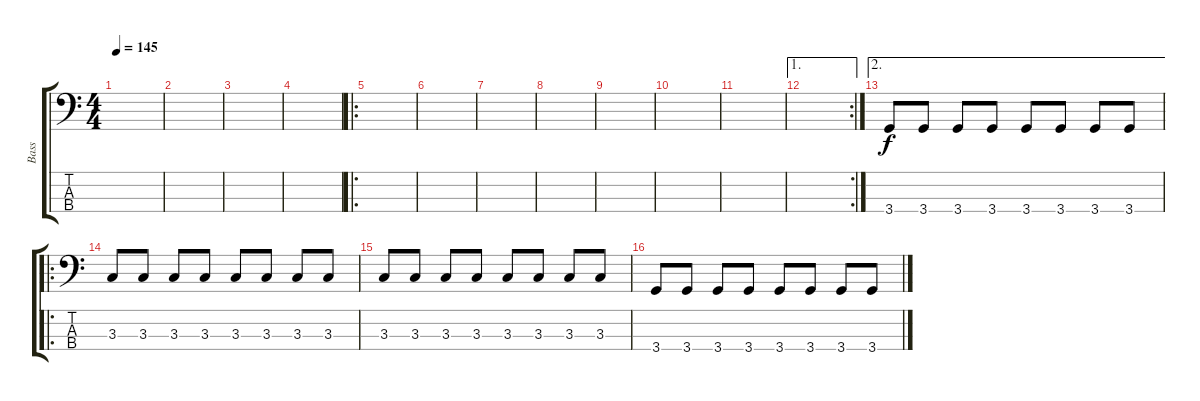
\track ("Bass" "Bass") {instrument fretlessbass}
\staff {score tabs}
\tuning (G2 D2 A1 E1) {hide}
\ts (4 4)
\tempo 145
\clef f4
\ks c
|
|
|
|
\ro
|
|
|
|
|
|
|
\ae 1
\rc 2
|
\ae 2
3.4.8{volume 7} 3.4.8{volume 16} 3.4.8 3.4.8 3.4.8 3.4.8 3.4.8 3.4.8 |
\ro
3.3.8{volume 10} 3.3.8 3.3.8 3.3.8 3.3.8 3.3.8 3.3.8 3.3.8 |
3.3.8 3.3.8 3.3.8 3.3.8 3.3.8 3.3.8 3.3.8 3.3.8 |
3.4.8 3.4.8 3.4.8 3.4.8 3.4.8 3.4.8 3.4.8 3.4.8
